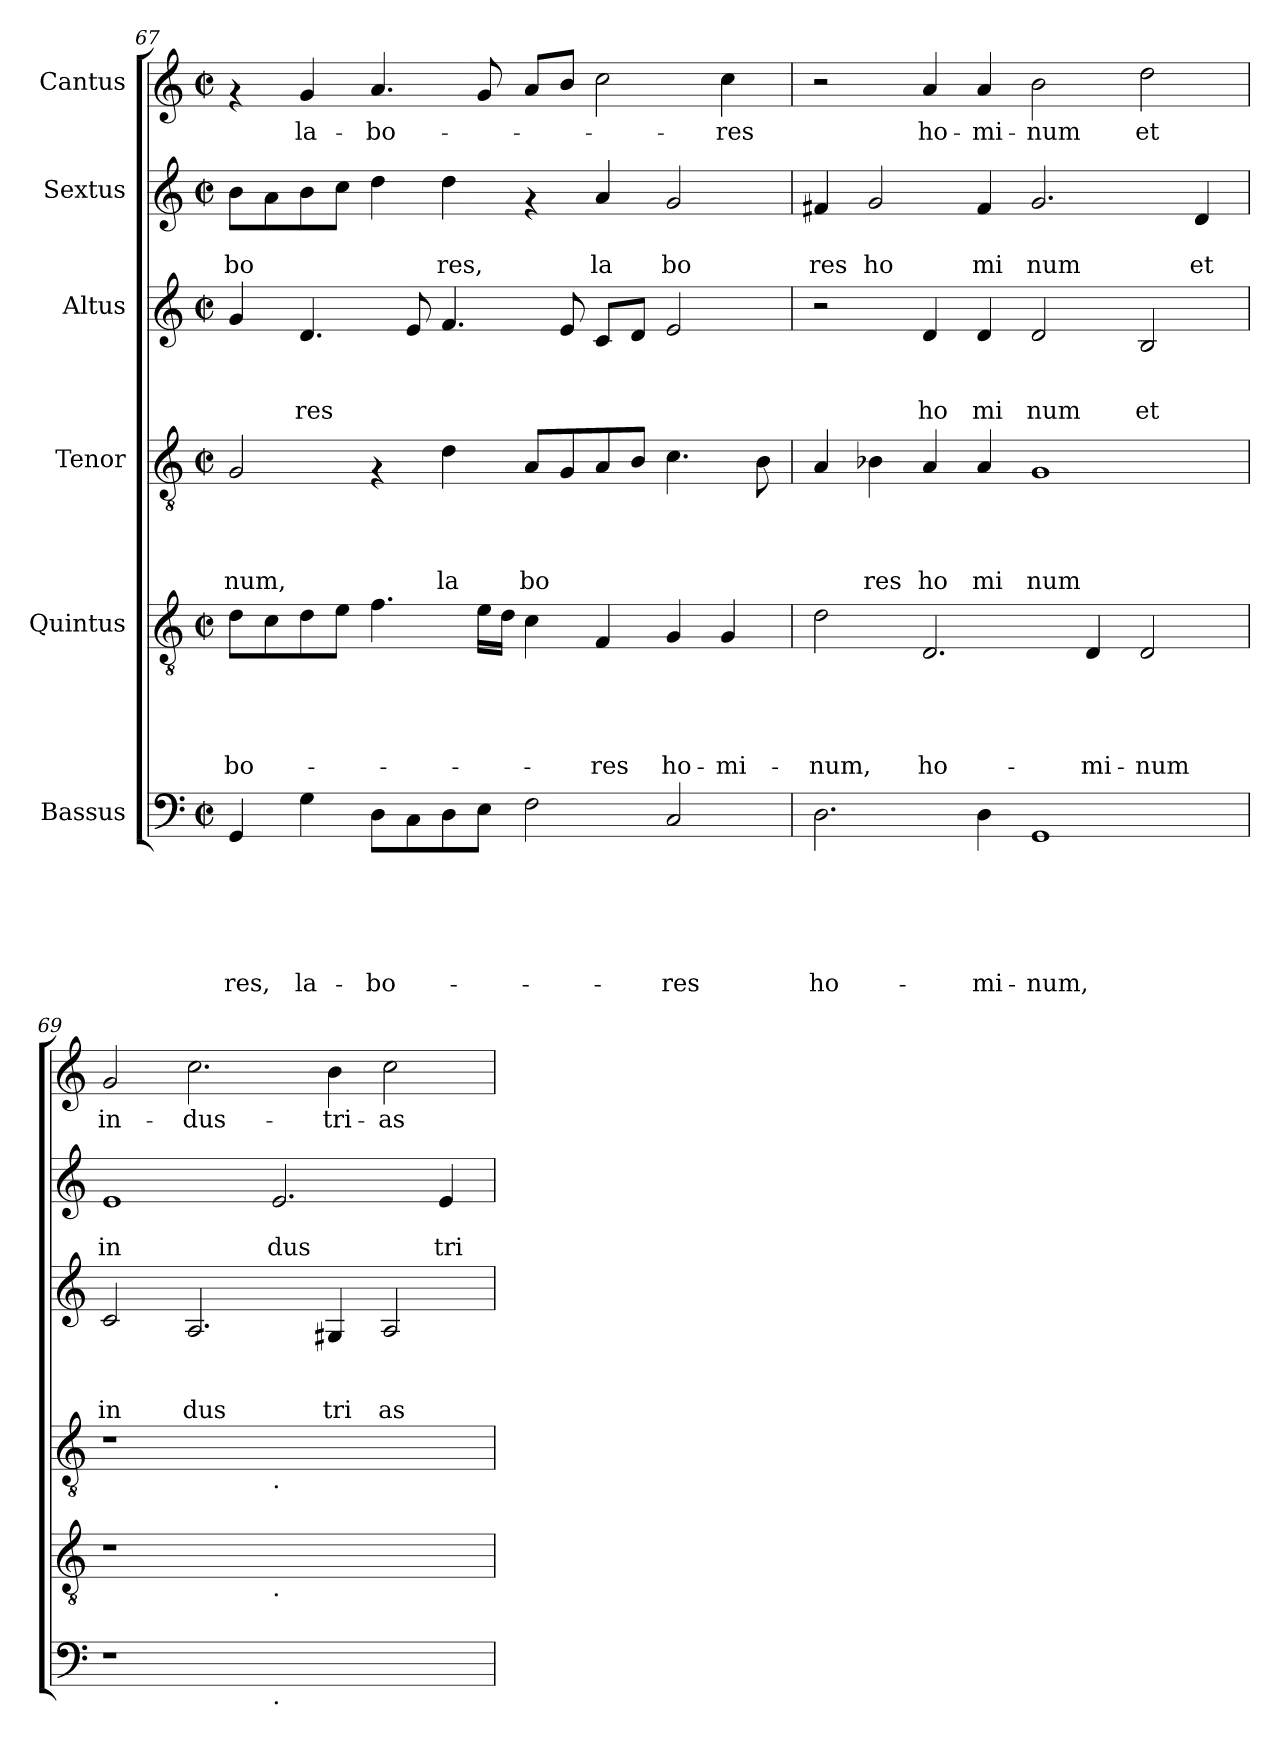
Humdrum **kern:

**kern	**text	**text	**text	**text	**text	**text	**kern	**text	**text	**text	**text	**text	**kern	**text	**text	**text	**text	**kern	**text	**text	**text	**kern	**text	**text	**kern	**text
*part6	*part6	*part6	*part6	*part6	*part6	*part6	*part5	*part5	*part5	*part5	*part5	*part5	*part4	*part4	*part4	*part4	*part4	*part3	*part3	*part3	*part3	*part2	*part2	*part2	*part1	*part1
*staff6	*staff6	*staff6	*staff6	*staff6	*staff6	*staff6	*staff5	*staff5	*staff5	*staff5	*staff5	*staff5	*staff4	*staff4	*staff4	*staff4	*staff4	*staff3	*staff3	*staff3	*staff3	*staff2	*staff2	*staff2	*staff1	*staff1
*I"Bassus	*	*	*	*	*	*	*I"Quintus	*	*	*	*	*	*I"Tenor	*	*	*	*	*I"Altus	*	*	*	*I"Sextus	*	*	*I"Cantus	*
!!LO:PB:g=z
*clefF4	*	*	*	*	*	*	*clefGv2	*	*	*	*	*	*clefGv2	*	*	*	*	*clefG2	*	*	*	*clefG2	*	*	*clefG2	*
*k[]	*	*	*	*	*	*	*k[]	*	*	*	*	*	*k[]	*	*	*	*	*k[]	*	*	*	*k[]	*	*	*k[]	*
*C:	*	*	*	*	*	*	*C:	*	*	*	*	*	*C:	*	*	*	*	*C:	*	*	*	*C:	*	*	*C:	*
*M2/2	*	*	*	*	*	*	*M2/2	*	*	*	*	*	*M2/2	*	*	*	*	*M2/2	*	*	*	*M2/2	*	*	*M2/2	*
*met(c|)	*	*	*	*	*	*	*met(c|)	*	*	*	*	*	*met(c|)	*	*	*	*	*met(c|)	*	*	*	*met(c|)	*	*	*met(c|)	*
=67	=67	=67	=67	=67	=67	=67	=67	=67	=67	=67	=67	=67	=67	=67	=67	=67	=67	=67	=67	=67	=67	=67	=67	=67	=67	=67
!	!	!	!	!	!	!LO:LY:b	!	!	!	!	!	!LO:LY:b	!	!	!	!	!LO:LY:b	!	!	!	!	!	!	!LO:LY:b	!	!
4GG/	.	.	.	.	.	res,	8d\L	.	.	.	.	-bo-	2G/	.	.	.	num,	4g/	.	.	.	8b\L	.	-bo	4rf	.
.	.	.	.	.	.	.	8c\	.	.	.	.	.	.	.	.	.	.	.	.	.	.	8a\	.	.	.	.
!	!	!	!	!	!	!LO:LY:b	!	!	!	!	!	!	!	!	!	!	!	!	!	!	!LO:LY:b	!	!	!	!	!LO:LY:b
4G\	.	.	.	.	.	la-	8d\	.	.	.	.	.	.	.	.	.	.	4.d/	.	.	res	8b\	.	.	4g/	la-
.	.	.	.	.	.	.	8e\J	.	.	.	.	.	.	.	.	.	.	.	.	.	.	8cc\J	.	.	.	.
!	!	!	!	!	!	!LO:LY:b	!	!	!	!	!	!	!	!	!	!	!	!	!	!	!	!	!	!	!	!LO:LY:b
8D\L	.	.	.	.	.	-bo-	4.f\	.	.	.	.	.	4rF	.	.	.	.	.	.	.	.	4dd\	.	.	4.a/	-bo-
8C\	.	.	.	.	.	.	.	.	.	.	.	.	.	.	.	.	.	8e/	.	.	.	.	.	.	.	.
!	!	!	!	!	!	!	!	!	!	!	!	!	!	!	!	!	!LO:LY:b	!	!	!	!	!	!	!LO:LY:b	!	!
8D\	.	.	.	.	.	.	.	.	.	.	.	.	4d\	.	.	.	la	4.f/	.	.	.	4dd\	.	res,	.	.
8E\J	.	.	.	.	.	.	16e\LL	.	.	.	.	.	.	.	.	.	.	.	.	.	.	.	.	.	8g/	.
.	.	.	.	.	.	.	16d\JJ	.	.	.	.	.	.	.	.	.	.	.	.	.	.	.	.	.	.	.
!	!	!	!	!	!	!	!	!	!	!	!	!	!	!	!	!	!LO:LY:b	!	!	!	!	!	!	!	!	!
2F\	.	.	.	.	.	.	4c\	.	.	.	.	.	8A/L	.	.	.	bo	.	.	.	.	4rf	.	.	8a/L	.
.	.	.	.	.	.	.	.	.	.	.	.	.	8G/	.	.	.	.	8e/	.	.	.	.	.	.	8b/J	.
!	!	!	!	!	!	!	!	!	!	!	!	!LO:LY:b	!	!	!	!	!	!	!	!	!	!	!	!LO:LY:b	!	!
.	.	.	.	.	.	.	4F/	.	.	.	.	-res	8A/	.	.	.	.	8c/L	.	.	.	4a/	.	la	2cc\	.
.	.	.	.	.	.	.	.	.	.	.	.	.	8B/J	.	.	.	.	8d/J	.	.	.	.	.	.	.	.
!	!	!	!	!	!	!LO:LY:b	!	!	!	!	!	!LO:LY:b	!	!	!	!	!	!	!	!	!	!	!	!LO:LY:b	!	!
2C/	.	.	.	.	.	-res	4G/	.	.	.	.	ho-	4.c\	.	.	.	.	2e/	.	.	.	2g/	.	bo	.	.
!	!	!	!	!	!	!	!	!	!	!	!	!LO:LY:b	!	!	!	!	!	!	!	!	!	!	!	!	!	!LO:LY:b
.	.	.	.	.	.	.	4G/	.	.	.	.	-mi-	.	.	.	.	.	.	.	.	.	.	.	.	4cc\	-res
.	.	.	.	.	.	.	.	.	.	.	.	.	8B\	.	.	.	.	.	.	.	.	.	.	.	.	.
=68	=68	=68	=68	=68	=68	=68	=68	=68	=68	=68	=68	=68	=68	=68	=68	=68	=68	=68	=68	=68	=68	=68	=68	=68	=68	=68
!	!	!	!	!	!	!LO:LY:b	!	!	!	!	!	!LO:LY:b	!	!	!	!	!	!	!	!	!	!	!	!LO:LY:b	!	!
2.D\	.	.	.	.	.	ho-	2d\	.	.	.	.	-num,	4A/	.	.	.	.	2r	.	.	.	4f#X/	.	res	2r	.
!	!	!	!	!	!	!	!	!	!	!	!	!	!	!	!	!	!LO:LY:b	!	!	!	!	!	!	!LO:LY:b	!	!
.	.	.	.	.	.	.	.	.	.	.	.	.	4B-X\	.	.	.	res	.	.	.	.	2g/	.	ho	.	.
!	!	!	!	!	!	!	!	!	!	!	!	!LO:LY:b	!	!	!	!	!LO:LY:b	!	!	!	!LO:LY:b	!	!	!	!	!LO:LY:b
.	.	.	.	.	.	.	2.D/	.	.	.	.	ho-	4A/	.	.	.	ho	4d/	.	.	ho	.	.	.	4a/	ho-
!	!	!	!	!	!	!LO:LY:b	!	!	!	!	!	!	!	!	!	!	!LO:LY:b	!	!	!	!LO:LY:b	!	!	!LO:LY:b	!	!LO:LY:b
4D\	.	.	.	.	.	-mi-	.	.	.	.	.	.	4A/	.	.	.	mi	4d/	.	.	mi	4f#/	.	mi	4a/	-mi-
!	!	!	!	!	!	!LO:LY:b	!	!	!	!	!	!	!	!	!	!	!LO:LY:b	!	!	!	!LO:LY:b	!	!	!LO:LY:b	!	!LO:LY:b
1GG	.	.	.	.	.	-num,	.	.	.	.	.	.	1G	.	.	.	num	2d/	.	.	num	2.g/	.	num	2b\	-num
!	!	!	!	!	!	!	!	!	!	!	!	!LO:LY:b	!	!	!	!	!	!	!	!	!	!	!	!	!	!
.	.	.	.	.	.	.	4D/	.	.	.	.	-mi-	.	.	.	.	.	.	.	.	.	.	.	.	.	.
!	!	!	!	!	!	!	!	!	!	!	!	!LO:LY:b	!	!	!	!	!	!	!	!	!LO:LY:b	!	!	!	!	!LO:LY:b
.	.	.	.	.	.	.	2D/	.	.	.	.	-num	.	.	.	.	.	2B/	.	.	et	.	.	.	2dd\	et
!	!	!	!	!	!	!	!	!	!	!	!	!	!	!	!	!	!	!	!	!	!	!	!	!LO:LY:b	!	!
.	.	.	.	.	.	.	.	.	.	.	.	.	.	.	.	.	.	.	.	.	.	4d/	.	et	.	.
=69	=69	=69	=69	=69	=69	=69	=69	=69	=69	=69	=69	=69	=69	=69	=69	=69	=69	=69	=69	=69	=69	=69	=69	=69	=69	=69
!	!	!	!	!	!	!	!	!	!	!	!	!	!	!	!	!	!	!	!	!	!LO:LY:b	!	!	!LO:LY:b	!	!LO:LY:b
1r	.	.	.	.	.	.	1r	.	.	.	.	.	1r	.	.	.	.	2c/	.	.	in	1e	.	in	2g/	in-
!	!	!	!	!	!	!	!	!	!	!	!	!	!	!	!	!	!	!	!	!	!LO:LY:b	!	!	!	!	!LO:LY:b
.	.	.	.	.	.	.	.	.	.	.	.	.	.	.	.	.	.	2.A/	.	.	dus	.	.	.	2.cc\	-dus-
!	!	!	!	!	!	!	!	!	!	!	!	!	!LO:TX:b:t=.	!	!	!	!	!	!	!	!	!	!	!	!	!
!	!	!	!	!	!	!	!LO:TX:b:t=.	!	!	!	!	!	!	!	!	!	!	!	!	!	!	!	!	!	!	!
!LO:TX:b:t=.	!	!	!	!	!	!	!	!	!	!	!	!	!	!	!	!	!	!	!	!	!	!	!	!	!	!
!	!	!	!	!	!	!	!	!	!	!	!	!	!	!	!	!	!	!	!	!	!	!	!	!LO:LY:b	!	!
1ryy	.	.	.	.	.	.	1ryy	.	.	.	.	.	1ryy	.	.	.	.	.	.	.	.	2.e/	.	dus	.	.
!	!	!	!	!	!	!	!	!	!	!	!	!	!	!	!	!	!	!	!	!	!LO:LY:b	!	!	!	!	!LO:LY:b
.	.	.	.	.	.	.	.	.	.	.	.	.	.	.	.	.	.	4G#X/	.	.	tri	.	.	.	4b\	-tri-
!	!	!	!	!	!	!	!	!	!	!	!	!	!	!	!	!	!	!	!	!	!LO:LY:b	!	!	!	!	!LO:LY:b
.	.	.	.	.	.	.	.	.	.	.	.	.	.	.	.	.	.	2A/	.	.	as	.	.	.	2cc\	-as
!	!	!	!	!	!	!	!	!	!	!	!	!	!	!	!	!	!	!	!	!	!	!	!	!LO:LY:b	!	!
.	.	.	.	.	.	.	.	.	.	.	.	.	.	.	.	.	.	.	.	.	.	4e/	.	tri	.	.
=	=	=	=	=	=	=	=	=	=	=	=	=	=	=	=	=	=	=	=	=	=	=	=	=	=	=
*-	*-	*-	*-	*-	*-	*-	*-	*-	*-	*-	*-	*-	*-	*-	*-	*-	*-	*-	*-	*-	*-	*-	*-	*-	*-	*-
